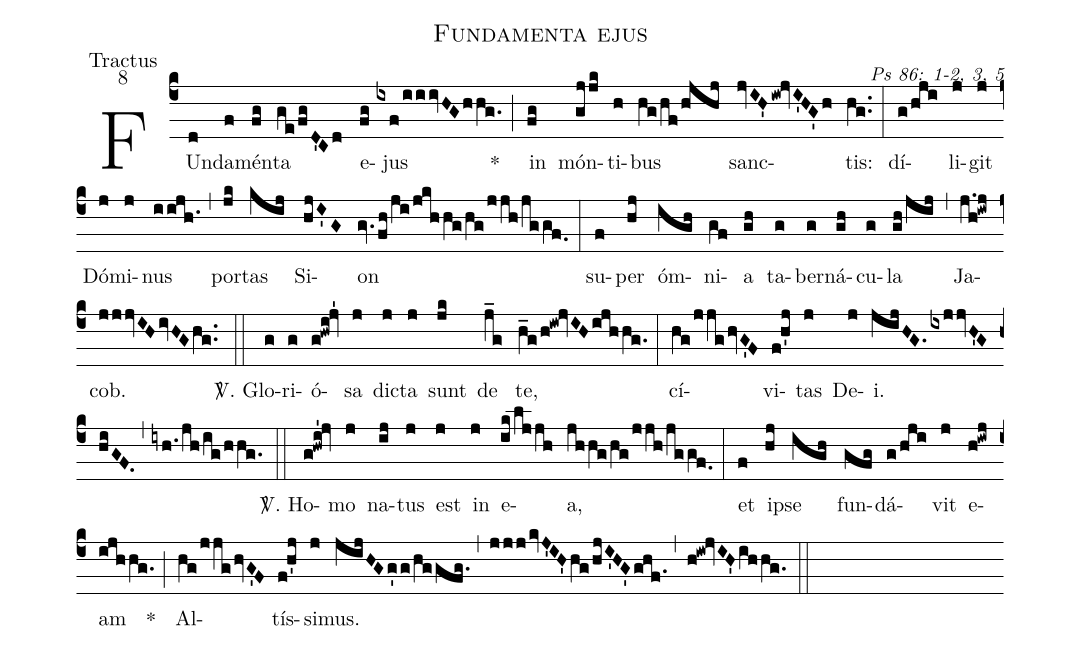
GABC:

name: Fundamenta ejus;
office-part: Tractus;
mode: 8;
commentary: Ps 86: 1-2, 3, 5;
%%
(c4) FUn(d)da(f)mén(fg)ta(ge/fgD'Cd) e(fg)jus(ixf/iiivHGhhg.) *(;) in(fg) món(gjjk)ti(h)bus(hg/hf/hjhj) sanc(jvIH'iw!jvI'HG'h)tis:(hg..) (:)
dí(g/hji)li(j)git(j) Dó(j)mi(j)nus(iijh.1) (,) por(jk)tas(kij) Si(hjI'G)on(gv.fh/ji/jkhhg/hg/jjh/jggf.0) (:)
su(f)per(hj) óm(igh)ni(gf)a(gh) ta(g)ber(g)ná(gh)cu(g)la(gh/jij) (,) Ja(j.h!iwj)cob.(jjjvIHivHGhg..) (::)
<sp>V/</sp>. Glo(g)ri(g)ó(g!hwi!jv'1)sa(j) dic(j)ta(j) sunt(jk) de(j_g) te,(h_g/h!iw!jvIHijhhg.) (:)
cí(hg/jjghvG'F)vi(f!h'j)tas(j) De(j)i.(jijHG.ixjjvH'GhiGF.) (,) (iyh./jh/ig/hhg.) (::)
<sp>V/</sp>. Ho(g!hwi'!jv)mo(j) na(ij)tus(j) est(j) in(j) e(ik/ljjh)a,(jhhg/hg/jjh/jggf.0) (:)
et(f) ip(hj)se(igh) fun(gfg)dá(g/hji)vit(j) e(h!iwj)am(ijhhg.) *(;) Al(hg/jjghvG'F)tís(f!h'j)si(j)mus.(jijHGg'g/hggfg.) (,) (jjjkvJ'IH'hg/hjI'HG'/!ghf.1) (,) (h!iw!jvIH'ihhg.) (::)
